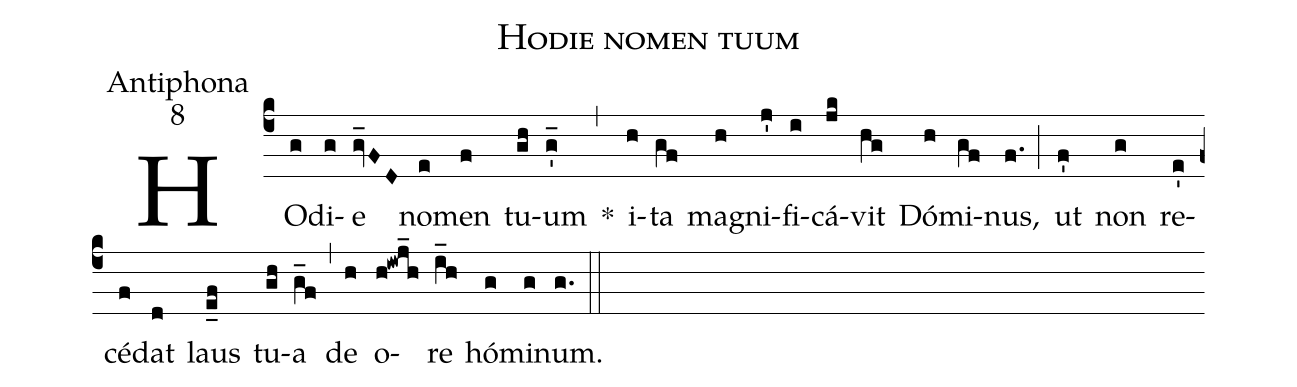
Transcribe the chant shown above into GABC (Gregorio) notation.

name:Hodie nomen tuum;
office-part:Antiphona;
mode:8;
%%
(c4) HO(g)di(g)e(gv_FD) no(e)men(f) tu(gh)um(g'_) *(,) i(h)ta(gf) ma(h)gni(j')fi(i)cá(jk)vit(hg) Dó(h)mi(gf)nus,(f.) (;) ut(f') non(g) re(e')cé(f)dat(d) laus(e_f) tu(gh)a(g_f) (,) de(h) o(h!iwj_h)re(i_h) hó(g)mi(g)num.(g.) (::)
